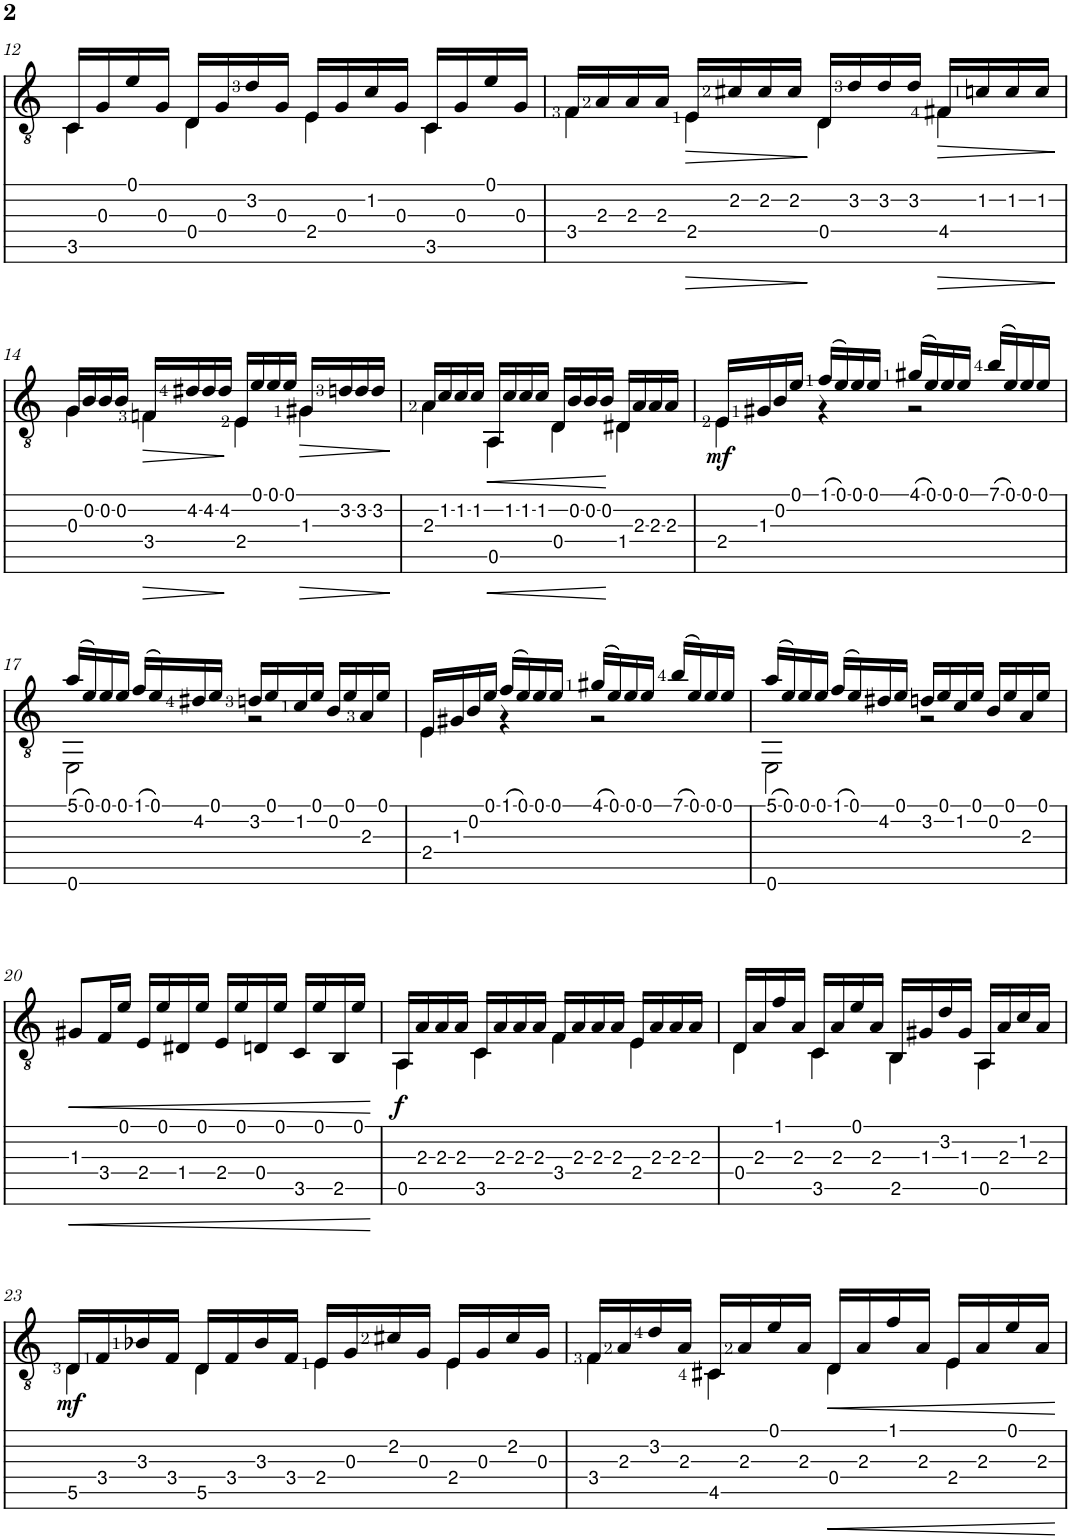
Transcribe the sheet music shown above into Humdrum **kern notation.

**kern	**kern	**dynam
*part1	*part1	*part1
*staff2	*staff1	*staff1/2
*I"Classical Guitar	*	*
*I'Guit.	*	*
!!LO:PB:g=z
*	*clefGv2	*
*k[]	*k[]	*
*a:	*a:	*
*M4/4	*M4/4	*
*met(c)	*met(c)	*
=12	=12	=12
*^	*^	*
16CLL	4C	16C/LL	4C\	.
16GJ	.	16G/	.	.
16eL	.	16e/	.	.
16GJJ	.	16G/JJ	.	.
16DLL	4D	16D/LL	4D\	.
16GJ	.	16G/	.	.
16dL	.	16d/	.	.
16GJJ	.	16G/JJ	.	.
16ELL	4E	16E/LL	4E\	.
16GJ	.	16G/	.	.
16cL	.	16c/	.	.
16GJJ	.	16G/JJ	.	.
16CLL	4C	16C/LL	4C\	.
16GJ	.	16G/	.	.
16eL	.	16e/	.	.
16GJJ	.	16G/JJ	.	.
=13	=13	=13	=13	=13
16FLL	4F	16F/LL	4F\	.
16AJ	.	16A/	.	.
16AL	.	16A/	.	.
16AJJ	.	16A/JJ	.	.
!	!	!	!	!LO:HP:b
16ELL	4E	16E/LL	4E\	>
16c#XJ	.	16c#X/	.	.
16c#L	.	16c#/	.	.
16c#JJ	.	16c#/JJ	.	.
16DLL	4D	16D/LL	4D\	]
16dJ	.	16d/	.	.
16dL	.	16d/	.	.
16dJJ	.	16d/JJ	.	.
!	!	!	!	!LO:HP:b
16F#LL	4F#	16F#X/LL	4F#\	>
16cnJ	.	16cn/	.	.
16cL	.	16c/	.	.
16cJJ	.	16c/JJ	.	.
*v	*v	*	*	*
*	*v	*v	*
.	.	]
!!LO:LB:g=z
=14	=14	=14
*^	*^	*
16GLL	4G	16G/LL	4G\	.
16BJ	.	16B/	.	.
16BL	.	16B/	.	.
16BJJ	.	16B/JJ	.	.
!	!	!	!	!LO:HP:b
16FnLL	4F	16Fn/LL	4F\	>
16d#XJ	.	16d#X/	.	.
16d#L	.	16d#/	.	.
16d#JJ	.	16d#/JJ	.	.
16ELL	4E	16E/LL	4E\	]
16eJ	.	16e/	.	.
16eL	.	16e/	.	.
16eJJ	.	16e/JJ	.	.
!	!	!	!	!LO:HP:b
16G#LL	4G#	16G#X/LL	4G#\	>
16dnJ	.	16dn/	.	.
16dL	.	16d/	.	.
16dJJ	.	16d/JJ	.	.
*v	*v	*	*	*
*	*v	*v	*
.	.	]
=15	=15	=15
*^	*^	*
16ALL	4A	16A/LL	4A\	.
16cJ	.	16c/	.	.
16cL	.	16c/	.	.
16cJJ	.	16c/JJ	.	.
!	!	!	!	!LO:HP:b
16AALL	4AA	16AA/LL	4AA\	<
16cJ	.	16c/	.	.
16cL	.	16c/	.	.
16cJJ	.	16c/JJ	.	.
16DLL	4D	16D/LL	4D\	.
16BJ	.	16B/	.	.
16BL	.	16B/	.	.
16BJJ	.	16B/JJ	.	.
16D#LL	4D#	16D#X/LL	4D#\	[
16AJ	.	16A/	.	.
16AL	.	16A/	.	.
16AJJ	.	16A/JJ	.	.
=16	=16	=16	=16	=16
!	!	!	!	!LO:DY:b
16ELL	4E	16E/LL	4E\	mf
16G#XJ	.	16G#X/	.	.
16BL	.	16B/	.	.
16eJJ	.	16e/JJ	.	.
16fLL	4r	(16f/LL	4r	.
16eJ	.	16e/)	.	.
16eL	.	16e/	.	.
16eJJ	.	16e/JJ	.	.
16g#XLL	2r	(16g#X/LL	2r	.
16eJ	.	16e/)	.	.
16eL	.	16e/	.	.
16eJJ	.	16e/JJ	.	.
16bLL	.	(16b/LL	.	.
16eJ	.	16e/)	.	.
16eL	.	16e/	.	.
16eJJ	.	16e/JJ	.	.
!!LO:LB:g=z	!!
=17	=17	=17	=17	=17
16aLL	2EE	(16a/LL	2EE\	.
16eJ	.	16e/)	.	.
16eL	.	16e/	.	.
16eJJ	.	16e/JJ	.	.
16fLL	.	(16f/LL	.	.
16eJ	.	16e/)	.	.
16d#XL	.	16d#X/	.	.
16eJJ	.	16e/JJ	.	.
16dnLL	2r	16dn/LL	2r	.
16eJ	.	16e/	.	.
16cL	.	16c/	.	.
16eJJ	.	16e/JJ	.	.
16BLL	.	16B/LL	.	.
16eJ	.	16e/	.	.
16AL	.	16A/	.	.
16eJJ	.	16e/JJ	.	.
=18	=18	=18	=18	=18
16ELL	4E	16E/LL	4E\	.
16G#XJ	.	16G#X/	.	.
16BL	.	16B/	.	.
16eJJ	.	16e/JJ	.	.
16fLL	4r	(16f/LL	4r	.
16eJ	.	16e/)	.	.
16eL	.	16e/	.	.
16eJJ	.	16e/JJ	.	.
16g#XLL	2r	(16g#X/LL	2r	.
16eJ	.	16e/)	.	.
16eL	.	16e/	.	.
16eJJ	.	16e/JJ	.	.
16bLL	.	(16b/LL	.	.
16eJ	.	16e/)	.	.
16eL	.	16e/	.	.
16eJJ	.	16e/JJ	.	.
=19	=19	=19	=19	=19
16aLL	2EE	(16a/LL	2EE\	.
16eJ	.	16e/)	.	.
16eL	.	16e/	.	.
16eJJ	.	16e/JJ	.	.
16fLL	.	(16f/LL	.	.
16eJ	.	16e/)	.	.
16d#XL	.	16d#X/	.	.
16eJJ	.	16e/JJ	.	.
16dnLL	2r	16dn/LL	2r	.
16eJ	.	16e/	.	.
16cL	.	16c/	.	.
16eJJ	.	16e/JJ	.	.
16BLL	.	16B/LL	.	.
16eJ	.	16e/	.	.
16AL	.	16A/	.	.
16eJJ	.	16e/JJ	.	.
*v	*v	*	*	*
*	*v	*v	*
!!LO:LB:g=z
=20	=20	=20
!	!	!LO:HP:b
8G#XL	8G#X/L	<
16FL	16F/L	.
16eJJ	16e/JJ	.
16ELL	16E/LL	.
16eJ	16e/	.
16D#XL	16D#X/	.
16eJJ	16e/JJ	.
16ELL	16E/LL	.
16eJ	16e/	.
16DnL	16Dn/	.
16eJJ	16e/JJ	.
16CLL	16C/LL	.
16eJ	16e/	.
16BBL	16BB/	.
16eJJ	16e/JJ	.
.	.	[
=21	=21	=21
*^	*^	*
!	!	!	!	!LO:DY:b
16AALL	4AA	16AA/LL	4AA\	f
16AJ	.	16A/	.	.
16AL	.	16A/	.	.
16AJJ	.	16A/JJ	.	.
16CLL	4C	16C/LL	4C\	.
16AJ	.	16A/	.	.
16AL	.	16A/	.	.
16AJJ	.	16A/JJ	.	.
16FLL	4F	16F/LL	4F\	.
16AJ	.	16A/	.	.
16AL	.	16A/	.	.
16AJJ	.	16A/JJ	.	.
16ELL	4E	16E/LL	4E\	.
16AJ	.	16A/	.	.
16AL	.	16A/	.	.
16AJJ	.	16A/JJ	.	.
=22	=22	=22	=22	=22
16DLL	4D	16D/LL	4D\	.
16AJ	.	16A/	.	.
16fL	.	16f/	.	.
16AJJ	.	16A/JJ	.	.
16CLL	4C	16C/LL	4C\	.
16AJ	.	16A/	.	.
16eL	.	16e/	.	.
16AJJ	.	16A/JJ	.	.
16BBLL	4BB	16BB/LL	4BB\	.
16G#XJ	.	16G#X/	.	.
16dL	.	16d/	.	.
16G#JJ	.	16G#/JJ	.	.
16AALL	4AA	16AA/LL	4AA\	.
16AJ	.	16A/	.	.
16cL	.	16c/	.	.
16AJJ	.	16A/JJ	.	.
!!LO:LB:g=z	!!
=23	=23	=23	=23	=23
!	!	!	!	!LO:DY:b
16DLL	4D	16D/LL	4D\	mf
16FJ	.	16F/	.	.
16B-XL	.	16B-X/	.	.
16FJJ	.	16F/JJ	.	.
16DLL	4D	16D/LL	4D\	.
16FJ	.	16F/	.	.
16B-L	.	16B-/	.	.
16FJJ	.	16F/JJ	.	.
16ELL	4E	16E/LL	4E\	.
16GJ	.	16G/	.	.
16c#XL	.	16c#X/	.	.
16GJJ	.	16G/JJ	.	.
16ELL	4E	16E/LL	4E\	.
16GJ	.	16G/	.	.
16c#L	.	16c#/	.	.
16GJJ	.	16G/JJ	.	.
=24	=24	=24	=24	=24
16FLL	4F	16F/LL	4F\	.
16AJ	.	16A/	.	.
16dL	.	16d/	.	.
16AJJ	.	16A/JJ	.	.
16C#LL	4C#	16C#X/LL	4C#\	.
16AJ	.	16A/	.	.
16eL	.	16e/	.	.
16AJJ	.	16A/JJ	.	.
!	!	!	!	!LO:HP:b
16DLL	4D	16D/LL	4D\	<
16AJ	.	16A/	.	.
16fL	.	16f/	.	.
16AJJ	.	16A/JJ	.	.
16ELL	4E	16E/LL	4E\	.
16AJ	.	16A/	.	.
16eL	.	16e/	.	.
16AJJ	.	16A/JJ	.	.
*v	*v	*	*	*
*	*v	*v	*
.	.	[
=	=	=
*-	*-	*-
